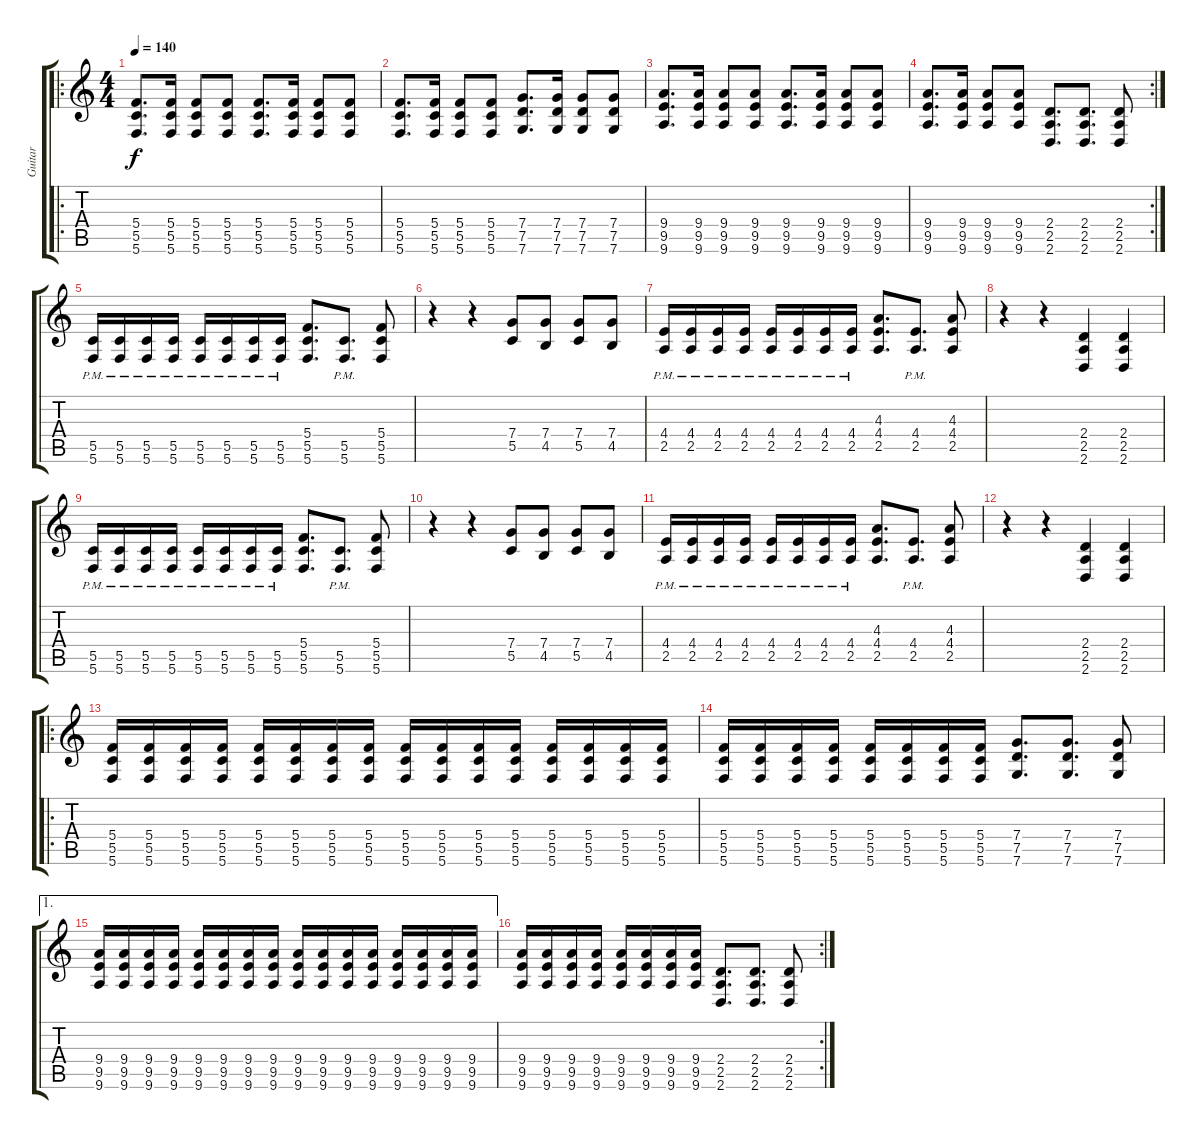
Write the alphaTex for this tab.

\track ("Guitar" "Guitar") {instrument distortionguitar}
\staff {score tabs}
\tuning (D4 A3 F3 C3 G2 C2) {hide}
\ro
\ts (4 4)
\tempo 140
\clef g2
\ks c
(5.4 5.5 5.6).8{d dy f} (5.4 5.5 5.6).16 (5.4 5.5 5.6).8 (5.4 5.5 5.6).8 (5.4 5.5 5.6).8{d} (5.4 5.5 5.6).16 (5.4 5.5 5.6).8 (5.4 5.5 5.6).8 |
(5.4 5.5 5.6).8{d} (5.4 5.5 5.6).16 (5.4 5.5 5.6).8 (5.4 5.5 5.6).8 (7.4 7.5 7.6).8{d} (7.4 7.5 7.6).16 (7.4 7.5 7.6).8 (7.4 7.5 7.6).8 |
(9.4 9.5 9.6).8{d} (9.4 9.5 9.6).16 (9.4 9.5 9.6).8 (9.4 9.5 9.6).8 (9.4 9.5 9.6).8{d} (9.4 9.5 9.6).16 (9.4 9.5 9.6).8 (9.4 9.5 9.6).8 |
\rc 2
(9.4 9.5 9.6).8{d} (9.4 9.5 9.6).16 (9.4 9.5 9.6).8 (9.4 9.5 9.6).8 (2.4 2.5 2.6).8{d} (2.4 2.5 2.6).8{d} (2.4 2.5 2.6).8 |
(5.5{pm} 5.6{pm}).16 (5.5{pm} 5.6{pm}).16 (5.5{pm} 5.6{pm}).16 (5.5{pm} 5.6{pm}).16 (5.5{pm} 5.6{pm}).16 (5.5{pm} 5.6{pm}).16 (5.5{pm} 5.6{pm}).16 (5.5{pm} 5.6{pm}).16 (5.4 5.5 5.6).8{d} (5.5{pm} 5.6{pm}).8{d} (5.4 5.5 5.6).8 |
r.4 r.4 (7.4 5.5).8 (7.4 4.5).8 (7.4 5.5).8 (7.4 4.5).8 |
(4.4{pm} 2.5{pm}).16 (4.4{pm} 2.5{pm}).16 (4.4{pm} 2.5{pm}).16 (4.4{pm} 2.5{pm}).16 (4.4{pm} 2.5{pm}).16 (4.4{pm} 2.5{pm}).16 (4.4{pm} 2.5{pm}).16 (4.4{pm} 2.5{pm}).16 (4.3 4.4 2.5).8{d} (4.4{pm} 2.5{pm}).8{d} (4.3 4.4 2.5).8 |
r.4 r.4 (2.4 2.5 2.6).4 (2.4 2.5 2.6).4 |
(5.5{pm} 5.6{pm}).16 (5.5{pm} 5.6{pm}).16 (5.5{pm} 5.6{pm}).16 (5.5{pm} 5.6{pm}).16 (5.5{pm} 5.6{pm}).16 (5.5{pm} 5.6{pm}).16 (5.5{pm} 5.6{pm}).16 (5.5{pm} 5.6{pm}).16 (5.4 5.5 5.6).8{d} (5.5{pm} 5.6{pm}).8{d} (5.4 5.5 5.6).8 |
r.4 r.4 (7.4 5.5).8 (7.4 4.5).8 (7.4 5.5).8 (7.4 4.5).8 |
(4.4{pm} 2.5{pm}).16 (4.4{pm} 2.5{pm}).16 (4.4{pm} 2.5{pm}).16 (4.4{pm} 2.5{pm}).16 (4.4{pm} 2.5{pm}).16 (4.4{pm} 2.5{pm}).16 (4.4{pm} 2.5{pm}).16 (4.4{pm} 2.5{pm}).16 (4.3 4.4 2.5).8{d} (4.4{pm} 2.5{pm}).8{d} (4.3 4.4 2.5).8 |
r.4 r.4 (2.4 2.5 2.6).4 (2.4 2.5 2.6).4 |
\ro
(5.4 5.5 5.6).16 (5.4 5.5 5.6).16 (5.4 5.5 5.6).16 (5.4 5.5 5.6).16 (5.4 5.5 5.6).16 (5.4 5.5 5.6).16 (5.4 5.5 5.6).16 (5.4 5.5 5.6).16 (5.4 5.5 5.6).16 (5.4 5.5 5.6).16 (5.4 5.5 5.6).16 (5.4 5.5 5.6).16 (5.4 5.5 5.6).16 (5.4 5.5 5.6).16 (5.4 5.5 5.6).16 (5.4 5.5 5.6).16 |
(5.4 5.5 5.6).16 (5.4 5.5 5.6).16 (5.4 5.5 5.6).16 (5.4 5.5 5.6).16 (5.4 5.5 5.6).16 (5.4 5.5 5.6).16 (5.4 5.5 5.6).16 (5.4 5.5 5.6).16 (7.4 7.5 7.6).8{d} (7.4 7.5 7.6).8{d} (7.4 7.5 7.6).8 |
\ae 1
(9.4 9.5 9.6).16 (9.4 9.5 9.6).16 (9.4 9.5 9.6).16 (9.4 9.5 9.6).16 (9.4 9.5 9.6).16 (9.4 9.5 9.6).16 (9.4 9.5 9.6).16 (9.4 9.5 9.6).16 (9.4 9.5 9.6).16 (9.4 9.5 9.6).16 (9.4 9.5 9.6).16 (9.4 9.5 9.6).16 (9.4 9.5 9.6).16 (9.4 9.5 9.6).16 (9.4 9.5 9.6).16 (9.4 9.5 9.6).16 |
\rc 2
(9.4 9.5 9.6).16 (9.4 9.5 9.6).16 (9.4 9.5 9.6).16 (9.4 9.5 9.6).16 (9.4 9.5 9.6).16 (9.4 9.5 9.6).16 (9.4 9.5 9.6).16 (9.4 9.5 9.6).16 (2.4 2.5 2.6).8{d} (2.4 2.5 2.6).8{d} (2.4 2.5 2.6).8
